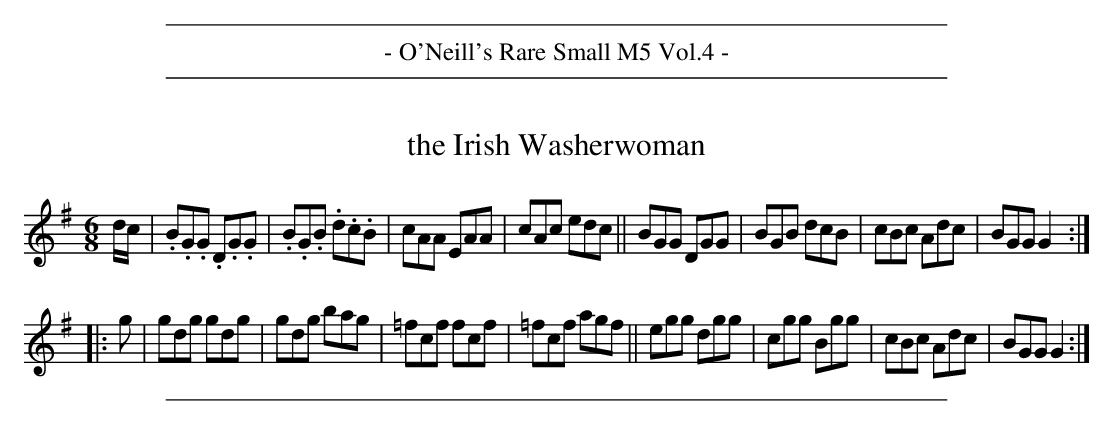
X:1
T: the Irish Washerwoman
M: 6/8
L: 1/8
K: G
d/c/ |\
.B.G.G .D.G.G | .B.G.B .d.c.B | cAA EAA | cAc edc ||\
BGG DGG | BGB dcB | cBc Adc | BGG G2 ::
g |\
gdg gdg | gdg bag | =fcf fcf | =fcf agf ||\
egg dgg | cgg Bgg | cBc Adc | BGG G2 :|
